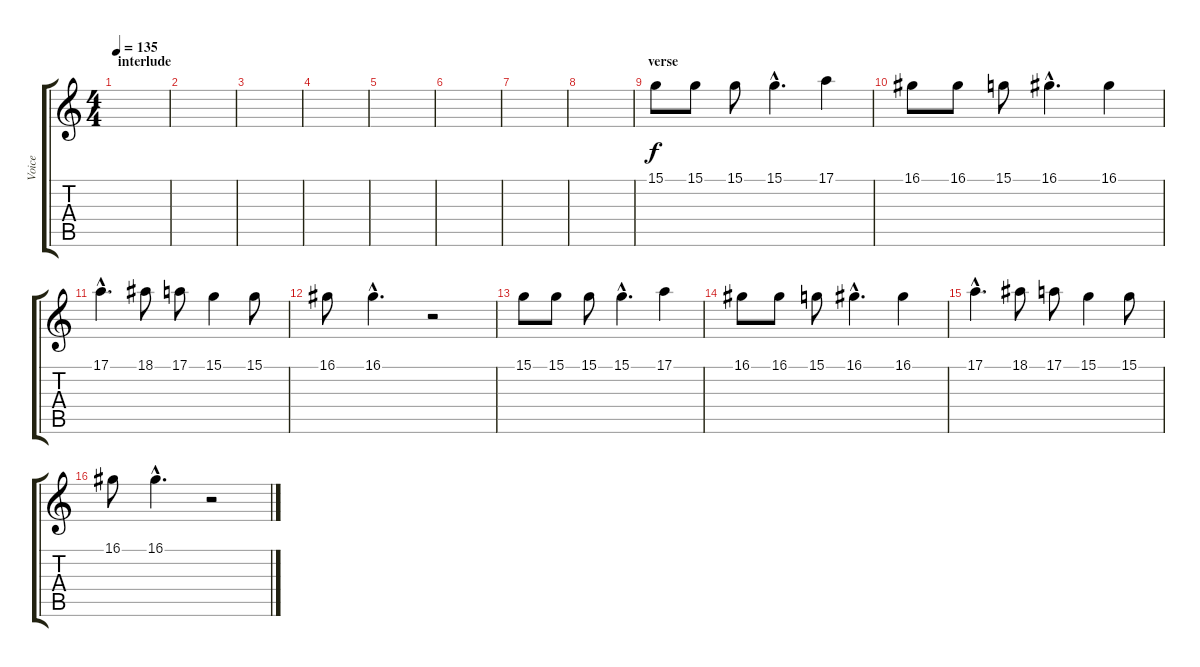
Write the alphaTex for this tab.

\track ("Voice" "Voice") {instrument choiraahs}
\staff {score tabs}
\tuning (E4 B3 G3 D3 A2 E2) {hide}
\ts (4 4)
\section ("" "interlude")
\tempo 135
\clef g2
\ks c
|
|
|
|
|
|
|
|
\section ("" "verse")
15.1.8 15.1.8 15.1.8 15.1{hac}.4{d} 17.1.4 |
16.1.8 16.1.8 15.1.8 16.1{hac}.4{d} 16.1.4 |
17.1{hac}.4{d} 18.1.8 17.1.8 15.1.4 15.1.8 |
16.1.8 16.1{hac}.4{d} r.2 |
15.1.8 15.1.8 15.1.8 15.1{hac}.4{d} 17.1.4 |
16.1.8 16.1.8 15.1.8 16.1{hac}.4{d} 16.1.4 |
17.1{hac}.4{d} 18.1.8 17.1.8 15.1.4 15.1.8 |
16.1.8 16.1{hac}.4{d} r.2
